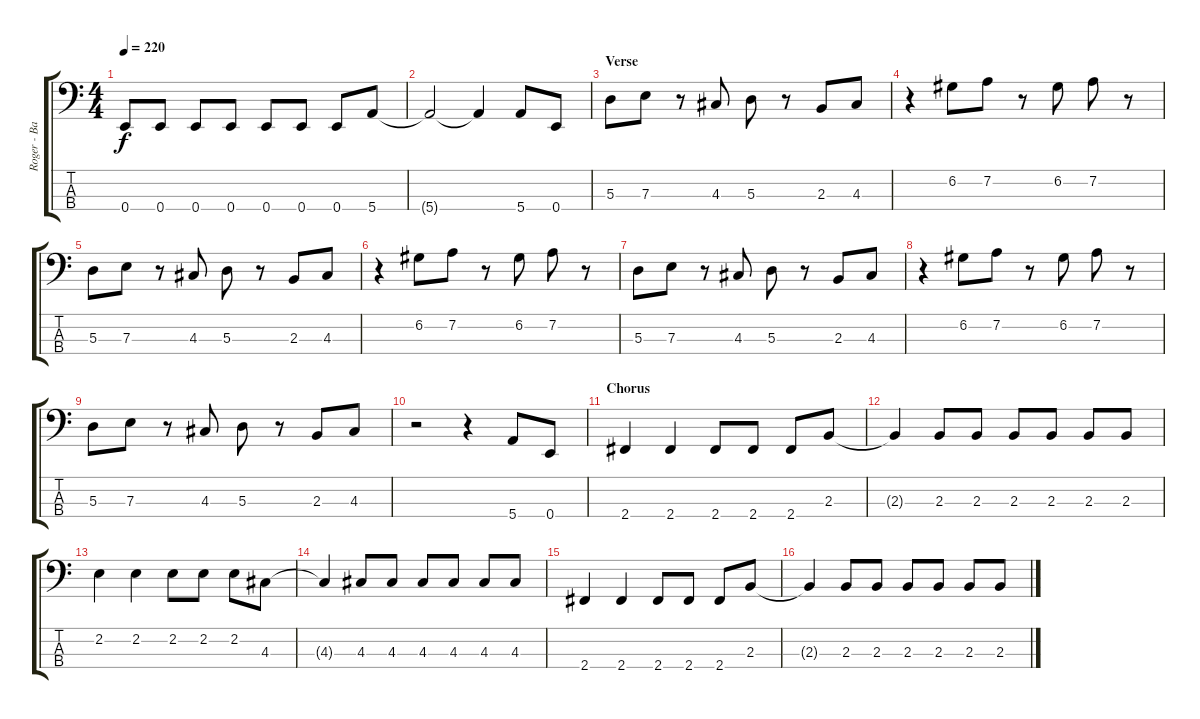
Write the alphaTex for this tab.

\track ("Roger - Bass" "Roger - Ba") {instrument electricbasspick}
\staff {score tabs}
\tuning (G2 D2 A1 E1) {hide}
\ts (4 4)
\tempo 220
\clef f4
\ks c
0.4.8{dy f} 0.4.8 0.4.8 0.4.8 0.4.8 0.4.8 0.4.8 5.4.8 |
5.4{t}.2 5.4{t}.4 5.4.8 0.4.8 |
\section ("" "Verse")
5.3.8 7.3.8 r.8 4.3.8 5.3.8 r.8 2.3.8 4.3.8 |
r.4 6.2.8 7.2.8 r.8 6.2.8 7.2.8 r.8 |
5.3.8 7.3.8 r.8 4.3.8 5.3.8 r.8 2.3.8 4.3.8 |
r.4 6.2.8 7.2.8 r.8 6.2.8 7.2.8 r.8 |
5.3.8 7.3.8 r.8 4.3.8 5.3.8 r.8 2.3.8 4.3.8 |
r.4 6.2.8 7.2.8 r.8 6.2.8 7.2.8 r.8 |
5.3.8 7.3.8 r.8 4.3.8 5.3.8 r.8 2.3.8 4.3.8 |
r.2 r.4 5.4.8 0.4.8 |
\section ("" "Chorus")
2.4.4 2.4.4 2.4.8 2.4.8 2.4.8 2.3.8 |
2.3{t}.4 2.3.8 2.3.8 2.3.8 2.3.8 2.3.8 2.3.8 |
2.2.4 2.2.4 2.2.8 2.2.8 2.2.8 4.3.8 |
4.3{t}.4 4.3.8 4.3.8 4.3.8 4.3.8 4.3.8 4.3.8 |
2.4.4 2.4.4 2.4.8 2.4.8 2.4.8 2.3.8 |
2.3{t}.4 2.3.8 2.3.8 2.3.8 2.3.8 2.3.8 2.3.8
